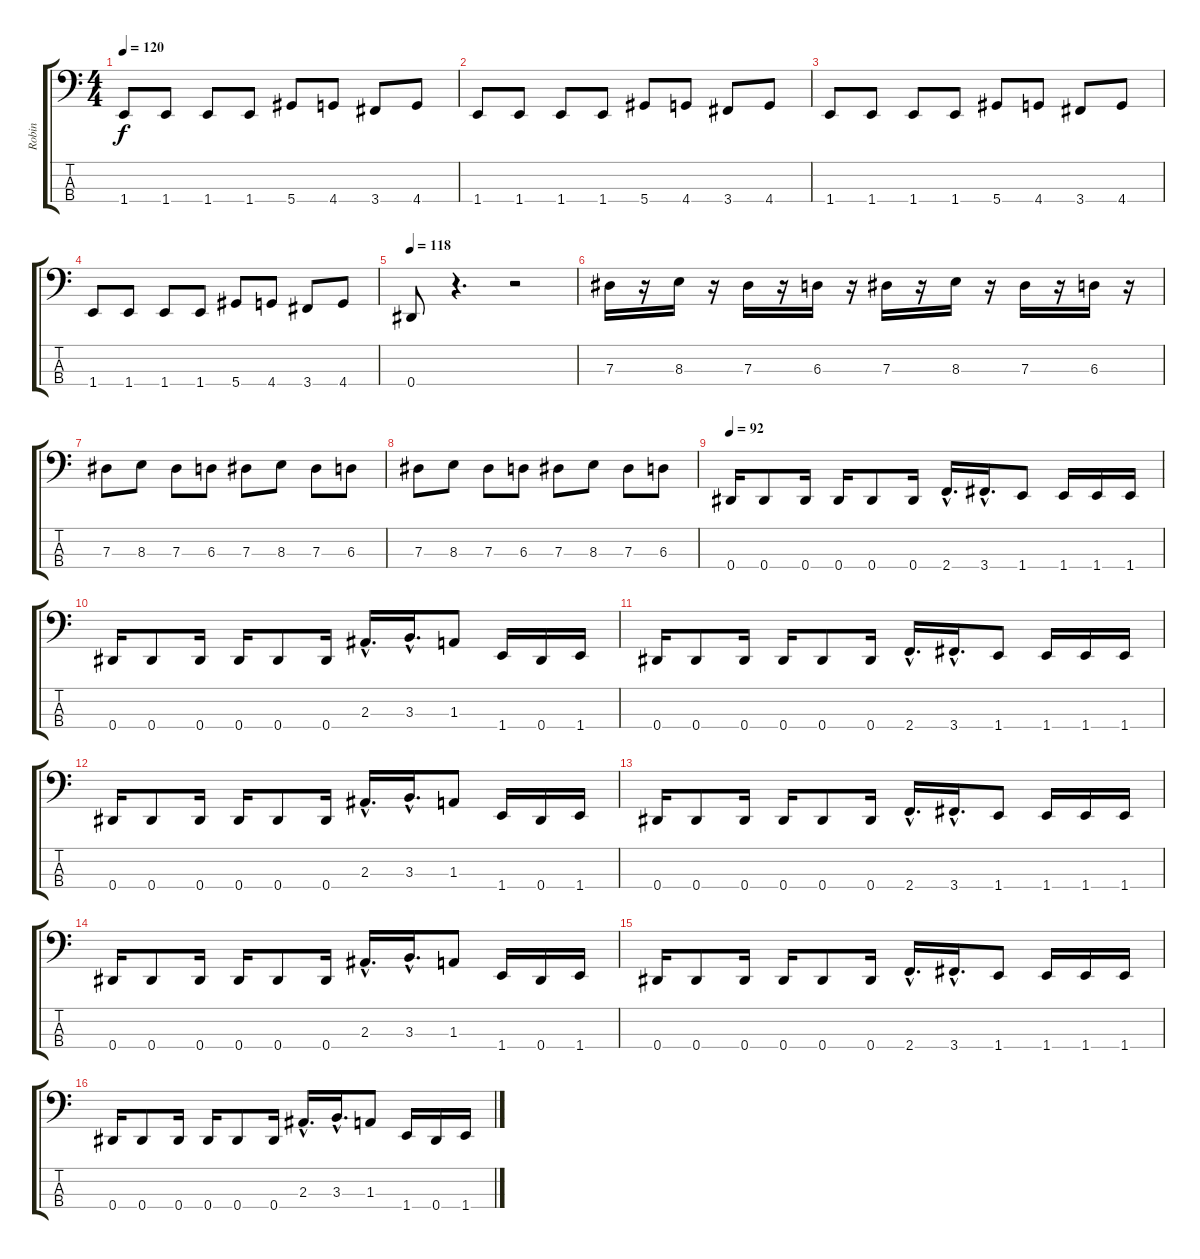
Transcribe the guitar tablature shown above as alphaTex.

\track ("Robin" "Robin") {instrument electricbasspick}
\staff {score tabs}
\tuning (Gb2 Db2 Ab1 Eb1) {hide}
\ts (4 4)
\tempo 120
\clef f4
\ks c
1.4.8{dy f} 1.4.8 1.4.8 1.4.8 5.4.8 4.4.8 3.4.8 4.4.8 |
1.4.8 1.4.8 1.4.8 1.4.8 5.4.8 4.4.8 3.4.8 4.4.8 |
1.4.8 1.4.8 1.4.8 1.4.8 5.4.8 4.4.8 3.4.8 4.4.8 |
1.4.8 1.4.8 1.4.8 1.4.8 5.4.8 4.4.8 3.4.8 4.4.8 |
\tempo 118
0.4.8 r.4{d} r.2 |
7.3.16 r.16 8.3.16 r.16 7.3.16 r.16 6.3.16 r.16 7.3.16 r.16 8.3.16 r.16 7.3.16 r.16 6.3.16 r.16 |
7.3.8 8.3.8 7.3.8 6.3.8 7.3.8 8.3.8 7.3.8 6.3.8 |
7.3.8 8.3.8 7.3.8 6.3.8 7.3.8 8.3.8 7.3.8 6.3.8 |
\tempo 92
0.4.16 0.4.8 0.4.16 0.4.16 0.4.8 0.4.16 2.4{hac}.16{d} 3.4{hac}.16{d} 1.4.8 1.4.16 1.4.16 1.4.16 |
0.4.16 0.4.8 0.4.16 0.4.16 0.4.8 0.4.16 2.3{hac}.16{d} 3.3{hac}.16{d} 1.3.8 1.4.16 0.4.16 1.4.16 |
0.4.16 0.4.8 0.4.16 0.4.16 0.4.8 0.4.16 2.4{hac}.16{d} 3.4{hac}.16{d} 1.4.8 1.4.16 1.4.16 1.4.16 |
0.4.16 0.4.8 0.4.16 0.4.16 0.4.8 0.4.16 2.3{hac}.16{d} 3.3{hac}.16{d} 1.3.8 1.4.16 0.4.16 1.4.16 |
0.4.16 0.4.8 0.4.16 0.4.16 0.4.8 0.4.16 2.4{hac}.16{d} 3.4{hac}.16{d} 1.4.8 1.4.16 1.4.16 1.4.16 |
0.4.16 0.4.8 0.4.16 0.4.16 0.4.8 0.4.16 2.3{hac}.16{d} 3.3{hac}.16{d} 1.3.8 1.4.16 0.4.16 1.4.16 |
0.4.16 0.4.8 0.4.16 0.4.16 0.4.8 0.4.16 2.4{hac}.16{d} 3.4{hac}.16{d} 1.4.8 1.4.16 1.4.16 1.4.16 |
0.4.16 0.4.8 0.4.16 0.4.16 0.4.8 0.4.16 2.3{hac}.16{d} 3.3{hac}.16{d} 1.3.8 1.4.16 0.4.16 1.4.16
